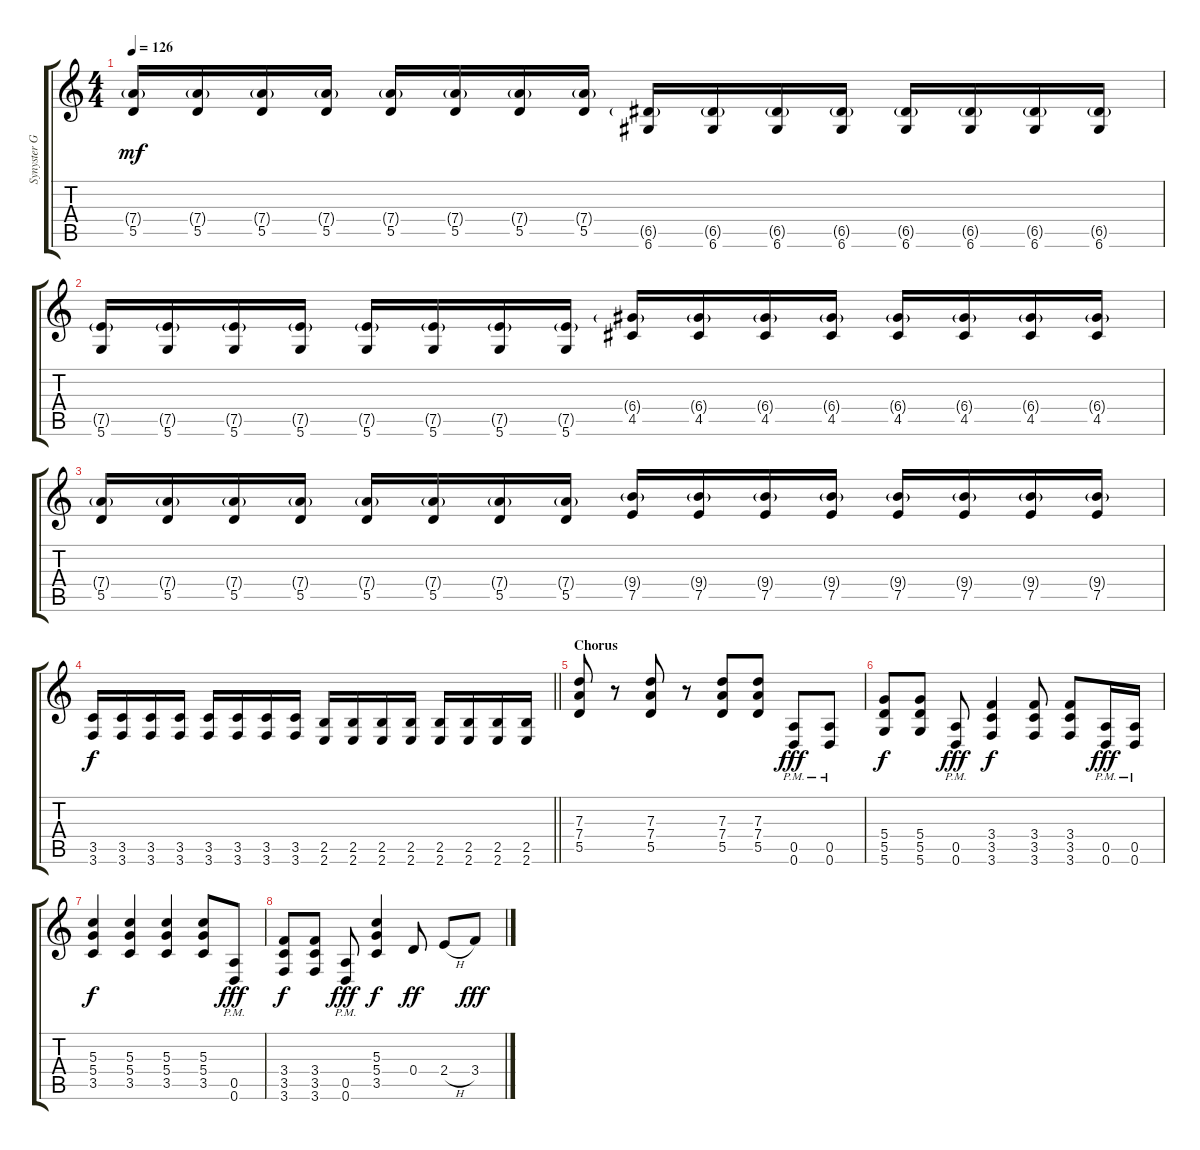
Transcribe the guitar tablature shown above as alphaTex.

\track ("Synyster Gates" "Synyster G") {instrument distortionguitar}
\staff {score tabs}
\tuning (E4 B3 G3 D3 A2 D2) {hide}
\ts (4 4)
\tempo 126
\clef g2
\ks c
(7.4{g} 5.5).16{dy mf} (7.4{g} 5.5).16 (7.4{g} 5.5).16 (7.4{g} 5.5).16 (7.4{g} 5.5).16 (7.4{g} 5.5).16 (7.4{g} 5.5).16 (7.4{g} 5.5).16 (6.5{g} 6.6).16 (6.5{g} 6.6).16 (6.5{g} 6.6).16 (6.5{g} 6.6).16 (6.5{g} 6.6).16 (6.5{g} 6.6).16 (6.5{g} 6.6).16 (6.5{g} 6.6).16 |
(7.5{g} 5.6).16 (7.5{g} 5.6).16 (7.5{g} 5.6).16 (7.5{g} 5.6).16 (7.5{g} 5.6).16 (7.5{g} 5.6).16 (7.5{g} 5.6).16 (7.5{g} 5.6).16 (6.4{g} 4.5).16 (6.4{g} 4.5).16 (6.4{g} 4.5).16 (6.4{g} 4.5).16 (6.4{g} 4.5).16 (6.4{g} 4.5).16 (6.4{g} 4.5).16 (6.4{g} 4.5).16 |
(7.4{g} 5.5).16 (7.4{g} 5.5).16 (7.4{g} 5.5).16 (7.4{g} 5.5).16 (7.4{g} 5.5).16 (7.4{g} 5.5).16 (7.4{g} 5.5).16 (7.4{g} 5.5).16 (9.4{g} 7.5).16 (9.4{g} 7.5).16 (9.4{g} 7.5).16 (9.4{g} 7.5).16 (9.4{g} 7.5).16 (9.4{g} 7.5).16 (9.4{g} 7.5).16 (9.4{g} 7.5).16 |
\barLineRight lightlight
(3.5 3.6).16{dy f} (3.5 3.6).16 (3.5 3.6).16 (3.5 3.6).16 (3.5 3.6).16 (3.5 3.6).16 (3.5 3.6).16 (3.5 3.6).16 (2.5 2.6).16 (2.5 2.6).16 (2.5 2.6).16 (2.5 2.6).16 (2.5 2.6).16 (2.5 2.6).16 (2.5 2.6).16 (2.5 2.6).16 |
\section ("" "Chorus")
(7.3 7.4 5.5).8{volume 12} r.8 (7.3 7.4 5.5).8 r.8 (7.3 7.4 5.5).8 (7.3 7.4 5.5).8 (0.5{pm} 0.6{pm}).8{dy fff} (0.5{pm} 0.6{pm}).8 |
(5.4 5.5 5.6).8{dy f} (5.4 5.5 5.6).8 (0.5{pm} 0.6{pm}).8{dy fff} (3.4 3.5 3.6).4{dy f} (3.4 3.5 3.6).8 (3.4 3.5 3.6).8 (0.5{pm} 0.6{pm}).16{dy fff} (0.5{pm} 0.6{pm}).16 |
(5.3 5.4 3.5).4{dy f} (5.3 5.4 3.5).4 (5.3 5.4 3.5).4 (5.3 5.4 3.5).8 (0.5{pm} 0.6{pm}).8{dy fff} |
(3.4 3.5 3.6).8{dy f} (3.4 3.5 3.6).8 (0.5{pm} 0.6{pm}).8{dy fff} (5.3 5.4 3.5).4{dy f} 0.4.8{dy ff} 2.4{h}.8 3.4.8{dy fff}
